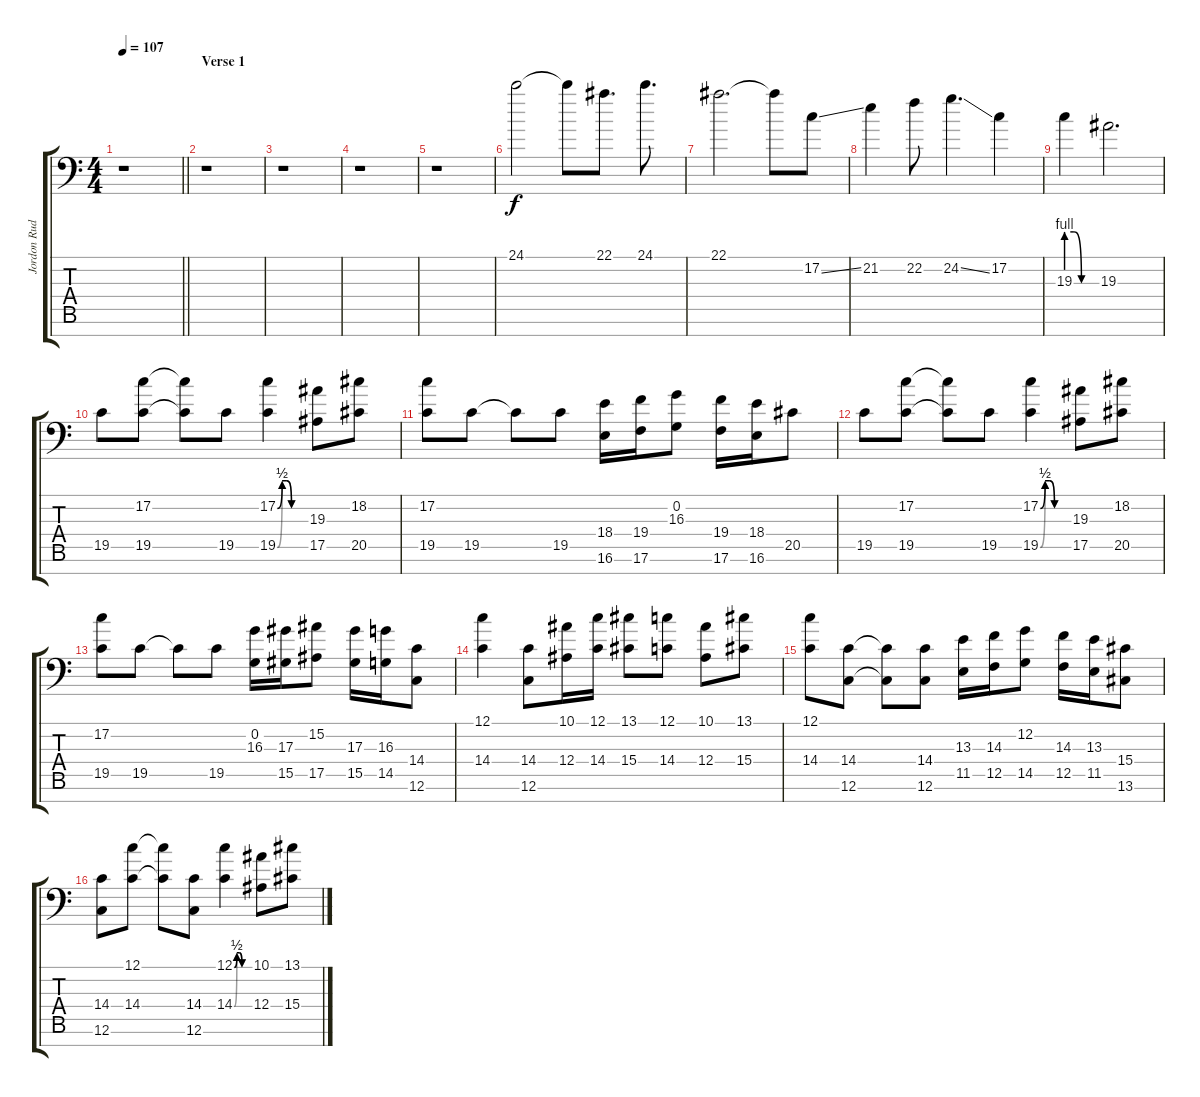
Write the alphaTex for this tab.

\track ("Jordon Rudess" "Jordon Rud") {instrument synthstrings1}
\staff {score tabs}
\tuning (C4 G3 Eb3 Bb2 F2 C2 G1) {hide}
\ts (4 4)
\tempo 107
\clef f4
\barLineRight lightlight
\ks c
r.1{dy f} |
\section ("" "Verse 1")
r.1 |
r.1 |
r.1 |
r.1 |
24.1.2 24.1{t}.8 22.1.8{d} 24.1.8{d} |
22.1.2{d} 22.1{t}.8 17.2{ss}.8 |
21.2.4 22.2.8 24.2{ss}.4{d} 17.2.4 |
19.3{be (custom 0 4 15 4 30 0 60 0)}.4 19.3.2{d} |
19.5.8 (17.2 19.5).8 (17.2{t} 19.5{t}).8 19.5.8 (17.2{be (custom 0 0 10 2 20 2 30 0 60 0)} 19.5{be (custom 0 0 10 2 20 2 30 0 60 0)}).4 (19.3 17.5).8 (18.2 20.5).8 |
(17.2 19.5).8 19.5.8 19.5{t}.8 19.5.8 (18.4 16.6).16 (19.4 17.6).16 (0.2 16.3).8 (19.4 17.6).16 (18.4 16.6).16 20.5.8 |
19.5.8 (17.2 19.5).8 (17.2{t} 19.5{t}).8 19.5.8 (17.2{be (custom 0 0 10 2 20 2 30 0 60 0)} 19.5{be (custom 0 0 10 2 20 2 30 0 60 0)}).4 (19.3 17.5).8 (18.2 20.5).8 |
(17.2 19.5).8 19.5.8 19.5{t}.8 19.5.8 (0.2 16.3).16 (17.3 15.5).16 (15.2 17.5).8 (17.3 15.5).16 (16.3 14.5).16 (14.4 12.6).8 |
(12.1 14.4).4 (14.4 12.6).8 (10.1 12.4).16 (12.1 14.4).16 (13.1 15.4).8 (12.1 14.4).8 (10.1 12.4).8 (13.1 15.4).8 |
(12.1 14.4).8 (14.4 12.6).8 (14.4{t} 12.6{t}).8 (14.4 12.6).8 (13.3 11.5).16 (14.3 12.5).16 (12.2 14.5).8 (14.3 12.5).16 (13.3 11.5).16 (15.4 13.6).8 |
(14.4 12.6).8 (12.1 14.4).8 (12.1{t} 14.4{t}).8 (14.4 12.6).8 (12.1{be (custom 0 0 10 2 20 2 30 0 60 0)} 14.4{be (custom 0 0 10 2 20 2 30 0 60 0)}).4 (10.1 12.4).8 (13.1 15.4).8
